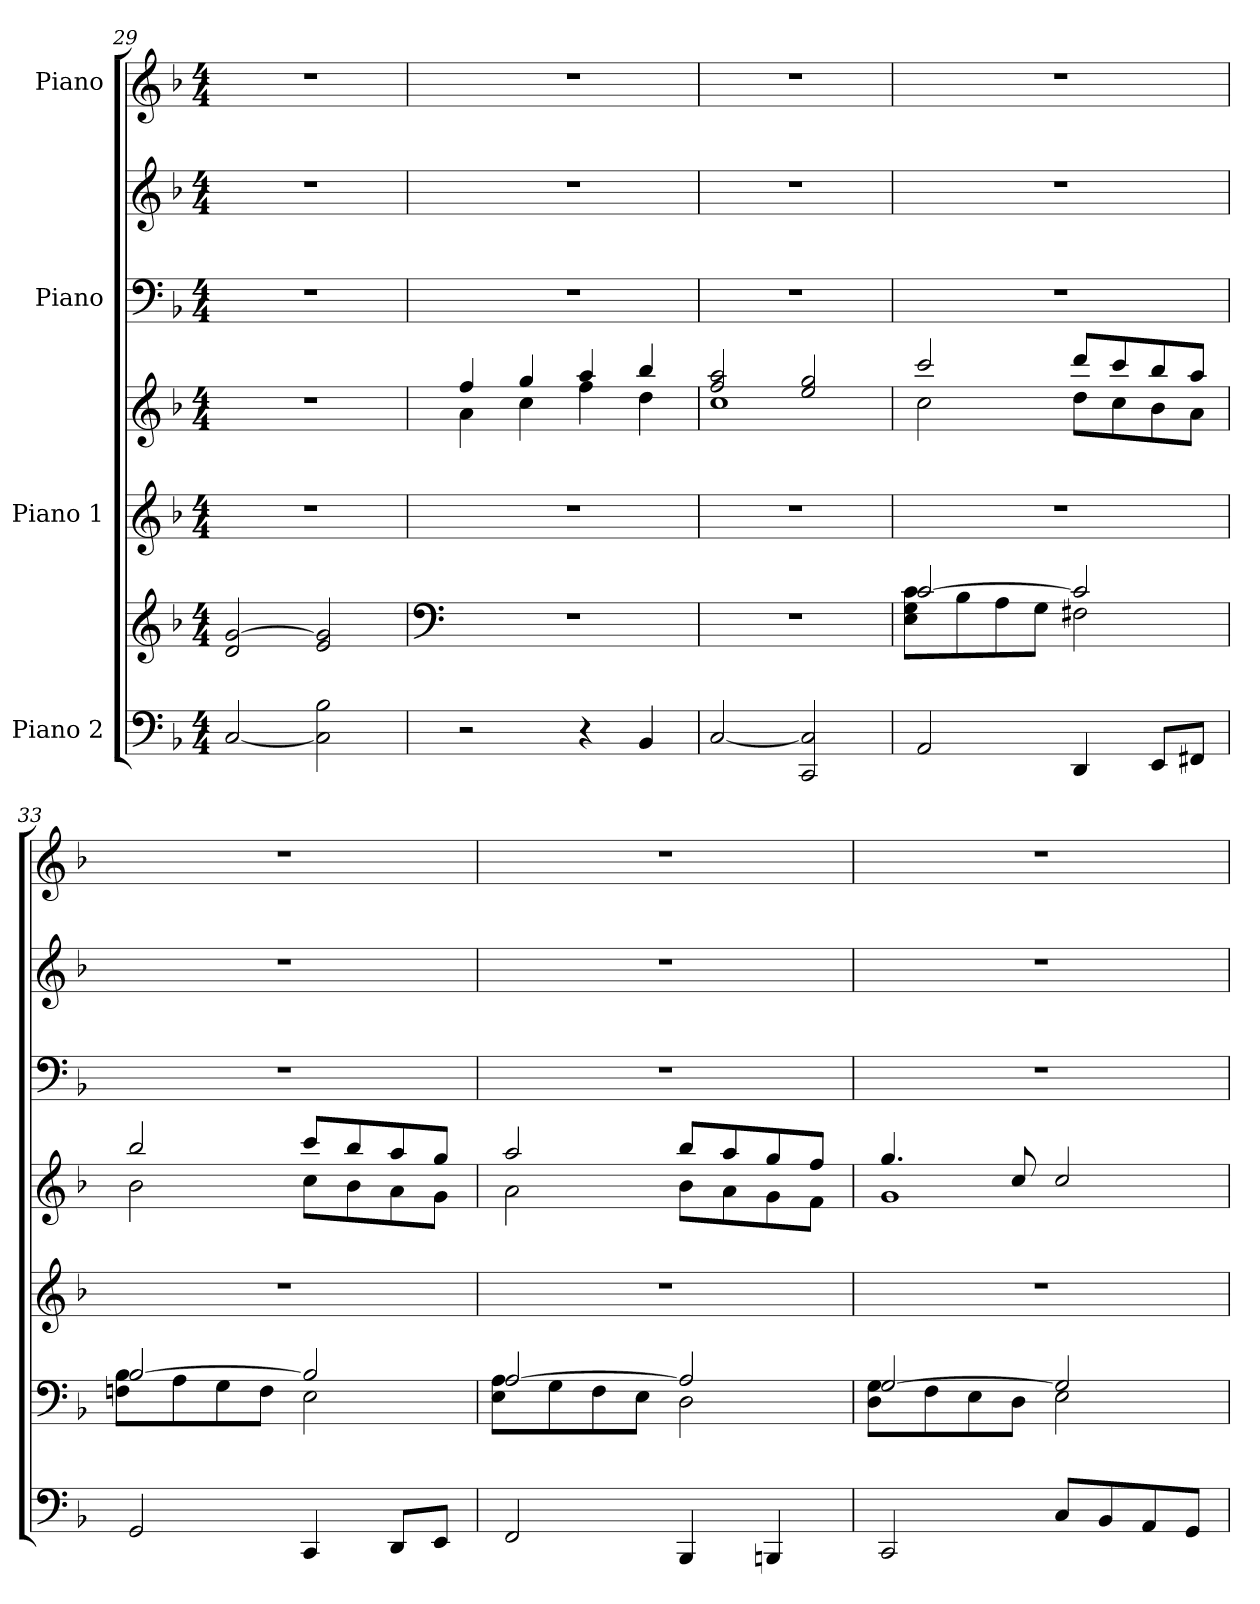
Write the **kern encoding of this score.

**kern	**kern	**kern	**kern	**kern	**kern	**kern
*part4	*part4	*part3	*part3	*part2	*part2	*part1
*staff7	*staff6	*staff5	*staff4	*staff3	*staff2	*staff1
*I"Piano 2	*	*I"Piano 1	*	*I"Piano	*	*I"Piano
*clefF4	*clefG2	*clefG2	*clefG2	*clefF4	*clefG2	*clefG2
*k[b-]	*k[b-]	*k[b-]	*k[b-]	*k[b-]	*k[b-]	*k[b-]
*M4/4	*M4/4	*M4/4	*M4/4	*M4/4	*M4/4	*M4/4
=29	=29	=29	=29	=29	=29	=29
[2C/	2d/ [2g/	1r	1r	1r	1r	1r
2C\] 2B-\	2e/ 2g/]	.	.	.	.	.
=30	=30	=30	=30	=30	=30	=30
*	*clefF4	*	*	*	*	*
*	*	*	*^	*	*	*
2r	1r	1r	4ff/	4a<\	1r	1r	1r
.	.	.	4gg/	4cc\	.	.	.
4r	.	.	4aa/	4ff\	.	.	.
4BB-/	.	.	4bb-/	4dd\	.	.	.
=31	=31	=31	=31	=31	=31	=31	=31
[2C/	1r	1r	2ff/ 2aa/	1cc	1r	1r	1r
2CC/ 2C/]	.	.	2ee/ 2gg/	.	.	.	.
=32	=32	=32	=32	=32	=32	=32	=32
*	*^	*	*	*	*	*	*
2AA/	[2c/	8E\ 8G\ 8c\L	1r	2ccc/	2cc<\	1r	1r	1r
.	.	8B-\	.	.	.	.	.	.
.	.	8A\	.	.	.	.	.	.
.	.	8G\J	.	.	.	.	.	.
4DD/	2c/]	2F#X\	.	8ddd/L	8dd<\L	.	.	.
.	.	.	.	8ccc/	8cc\	.	.	.
8EE/L	.	.	.	8bb-/	8b-\	.	.	.
8FF#X/J	.	.	.	8aa/J	8a\J	.	.	.
=33	=33	=33	=33	=33	=33	=33	=33	=33
2GG/	[2B-/	8Fn\ 8B-\L	1r	2bb-/	2b-\	1r	1r	1r
.	.	8A\	.	.	.	.	.	.
.	.	8G\	.	.	.	.	.	.
.	.	8F\J	.	.	.	.	.	.
4CC/	2B-/]	2E\	.	8ccc/L	8cc<\L	.	.	.
.	.	.	.	8bb-/	8b-\	.	.	.
8DD/L	.	.	.	8aa/	8a\	.	.	.
8EE/J	.	.	.	8gg/J	8g\J	.	.	.
=34	=34	=34	=34	=34	=34	=34	=34	=34
2FF/	[2A/	8E\ 8A\L	1r	2aa/	2a\	1r	1r	1r
.	.	8G\	.	.	.	.	.	.
.	.	8F\	.	.	.	.	.	.
.	.	8E\J	.	.	.	.	.	.
4BBB-/	2A/]	2D\	.	8bb-/L	8b-\L	.	.	.
.	.	.	.	8aa/	8a\	.	.	.
4BBBn/	.	.	.	8gg/	8g\	.	.	.
.	.	.	.	8ff/J	8f\J	.	.	.
=35	=35	=35	=35	=35	=35	=35	=35	=35
2CC/	[2G/	8D\ 8G\L	1r	4.gg/	1g	1r	1r	1r
.	.	8F\	.	.	.	.	.	.
.	.	8E\	.	.	.	.	.	.
.	.	8D\J	.	8cc/	.	.	.	.
8C/L	2G/]	2E\	.	2cc/	.	.	.	.
8BB-/	.	.	.	.	.	.	.	.
8AA/	.	.	.	.	.	.	.	.
8GG/J	.	.	.	.	.	.	.	.
*	*v	*v	*	*v	*v	*	*	*
=	=	=	=	=	=	=
*-	*-	*-	*-	*-	*-	*-
